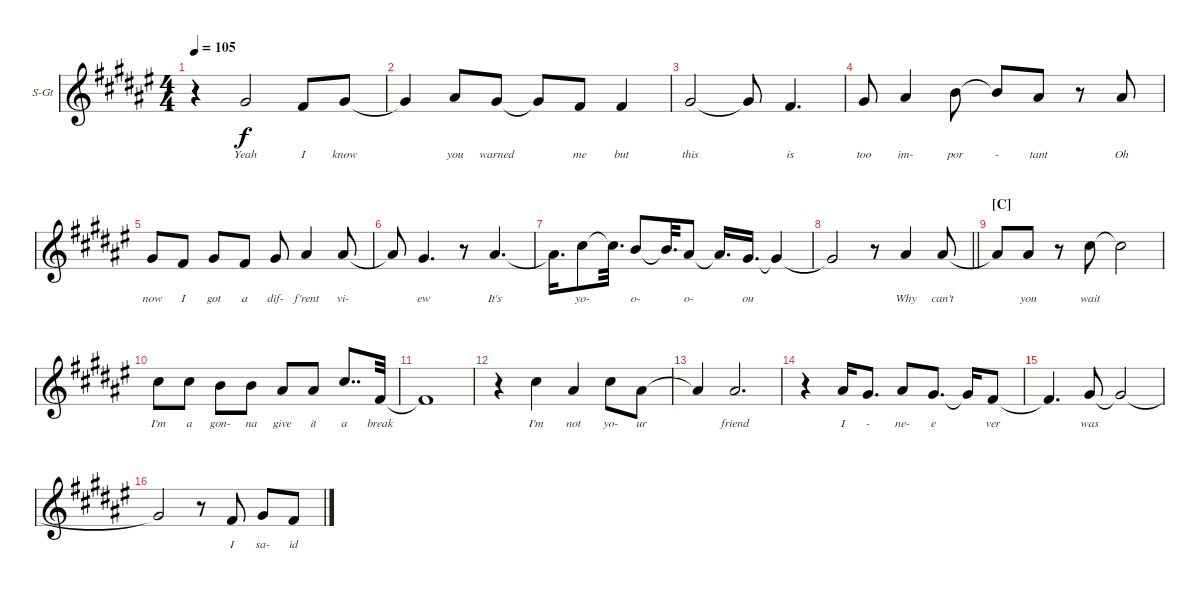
\bracketExtendMode groupsimilarinstruments
\firstSystemTrackNameOrientation horizontal
\otherSystemsTrackNameOrientation horizontal
\track ("Julian Casablancas" "S-Gt") {instrument lead2sawtooth}
\staff {score}
\tuning (E4 B3 G3 D3 A2 E2)
\displaytranspose 12
\ts (4 4)
\tempo 105
\clef g2
\ks f#
r.4{dy f} 1.3.2{lyrics (0 "Yeah") lyrics (1 "") lyrics (2 "") lyrics (3 "") lyrics (4 "")} 4.4.8{lyrics (0 "I") lyrics (1 "") lyrics (2 "") lyrics (3 "") lyrics (4 "")} 1.3.8{lyrics (0 "know") lyrics (1 "") lyrics (2 "") lyrics (3 "") lyrics (4 "")} |
1.3{t}.4{lyrics (0 "") lyrics (1 "") lyrics (2 "") lyrics (3 "") lyrics (4 "")} 3.3.8{lyrics (0 "you") lyrics (1 "") lyrics (2 "") lyrics (3 "") lyrics (4 "")} 1.3.8{lyrics (0 "warned") lyrics (1 "") lyrics (2 "") lyrics (3 "") lyrics (4 "")} 1.3{t}.8{lyrics (0 "") lyrics (1 "") lyrics (2 "") lyrics (3 "") lyrics (4 "")} 4.4.8{lyrics (0 "me") lyrics (1 "") lyrics (2 "") lyrics (3 "") lyrics (4 "")} 4.4.4{lyrics (0 "but") lyrics (1 "") lyrics (2 "") lyrics (3 "") lyrics (4 "")} |
1.3.2{lyrics (0 "this") lyrics (1 "") lyrics (2 "") lyrics (3 "") lyrics (4 "")} 1.3{t}.8{lyrics (0 "") lyrics (1 "") lyrics (2 "") lyrics (3 "") lyrics (4 "")} 4.4.4{d lyrics (0 "is") lyrics (1 "") lyrics (2 "") lyrics (3 "") lyrics (4 "")} |
1.3.8{lyrics (0 "too") lyrics (1 "") lyrics (2 "") lyrics (3 "") lyrics (4 "")} 3.3.4{lyrics (0 "im-") lyrics (1 "") lyrics (2 "") lyrics (3 "") lyrics (4 "")} 0.2.8{lyrics (0 "por") lyrics (1 "") lyrics (2 "") lyrics (3 "") lyrics (4 "")} 0.2{t}.8{lyrics (0 "-") lyrics (1 "") lyrics (2 "") lyrics (3 "") lyrics (4 "")} 3.3.8{lyrics (0 "tant") lyrics (1 "") lyrics (2 "") lyrics (3 "") lyrics (4 "")} r.8 8.4.8{lyrics (0 "Oh") lyrics (1 "") lyrics (2 "") lyrics (3 "") lyrics (4 "")} |
1.3.8{lyrics (0 "now") lyrics (1 "") lyrics (2 "") lyrics (3 "") lyrics (4 "")} 4.4.8{lyrics (0 "I") lyrics (1 "") lyrics (2 "") lyrics (3 "") lyrics (4 "")} 1.3.8{lyrics (0 "got") lyrics (1 "") lyrics (2 "") lyrics (3 "") lyrics (4 "")} 4.4.8{lyrics (0 "a") lyrics (1 "") lyrics (2 "") lyrics (3 "") lyrics (4 "")} 1.3.8{lyrics (0 "dif-") lyrics (1 "") lyrics (2 "") lyrics (3 "") lyrics (4 "")} 3.3.4{lyrics (0 "f'rent") lyrics (1 "") lyrics (2 "") lyrics (3 "") lyrics (4 "")} 3.3.8{lyrics (0 "vi-") lyrics (1 "") lyrics (2 "") lyrics (3 "") lyrics (4 "")} |
3.3{t}.8{lyrics (0 "") lyrics (1 "") lyrics (2 "") lyrics (3 "") lyrics (4 "")} 1.3.4{d lyrics (0 "ew") lyrics (1 "") lyrics (2 "") lyrics (3 "") lyrics (4 "")} r.8 3.3.4{d lyrics (0 "It's") lyrics (1 "") lyrics (2 "") lyrics (3 "") lyrics (4 "")} |
3.3{t}.16{d lyrics (0 "") lyrics (1 "") lyrics (2 "") lyrics (3 "") lyrics (4 "")} 2.2.8{lyrics (0 "yo-") lyrics (1 "") lyrics (2 "") lyrics (3 "") lyrics (4 "")} 2.2{t}.32{d lyrics (0 "") lyrics (1 "") lyrics (2 "") lyrics (3 "") lyrics (4 "")} 0.2.8{lyrics (0 "o-") lyrics (1 "") lyrics (2 "") lyrics (3 "") lyrics (4 "")} 0.2{t}.32{d lyrics (0 "") lyrics (1 "") lyrics (2 "") lyrics (3 "") lyrics (4 "")} 3.3.8{lyrics (0 "o-") lyrics (1 "") lyrics (2 "") lyrics (3 "") lyrics (4 "")} 3.3{t}.16{d lyrics (0 "") lyrics (1 "") lyrics (2 "") lyrics (3 "") lyrics (4 "")} 6.4.16{d lyrics (0 "ou") lyrics (1 "") lyrics (2 "") lyrics (3 "") lyrics (4 "")} 6.4{t}.4{lyrics (0 "") lyrics (1 "") lyrics (2 "") lyrics (3 "") lyrics (4 "")} |
\barLineRight lightlight
6.4{t}.2{lyrics (0 "") lyrics (1 "") lyrics (2 "") lyrics (3 "") lyrics (4 "")} r.8 3.3.4{lyrics (0 "Why") lyrics (1 "") lyrics (2 "") lyrics (3 "") lyrics (4 "")} 3.3.8{lyrics (0 "can't") lyrics (1 "") lyrics (2 "") lyrics (3 "") lyrics (4 "")} |
\section ("C" "")
3.3{t}.8{lyrics (0 "") lyrics (1 "") lyrics (2 "") lyrics (3 "") lyrics (4 "")} 8.4.8{lyrics (0 "you") lyrics (1 "") lyrics (2 "") lyrics (3 "") lyrics (4 "")} r.8 11.4.8{lyrics (0 "wait") lyrics (1 "") lyrics (2 "") lyrics (3 "") lyrics (4 "")} 11.4{t}.2{lyrics (0 "") lyrics (1 "") lyrics (2 "") lyrics (3 "") lyrics (4 "")} |
2.2.8{lyrics (0 "I'm") lyrics (1 "") lyrics (2 "") lyrics (3 "") lyrics (4 "")} 2.2.8{lyrics (0 "a") lyrics (1 "") lyrics (2 "") lyrics (3 "") lyrics (4 "")} 0.2.8{lyrics (0 "gon-") lyrics (1 "") lyrics (2 "") lyrics (3 "") lyrics (4 "")} 0.2.8{lyrics (0 "na") lyrics (1 "") lyrics (2 "") lyrics (3 "") lyrics (4 "")} 3.3.8{lyrics (0 "give") lyrics (1 "") lyrics (2 "") lyrics (3 "") lyrics (4 "")} 3.3.8{lyrics (0 "it") lyrics (1 "") lyrics (2 "") lyrics (3 "") lyrics (4 "")} 2.2.8{dd lyrics (0 "a") lyrics (1 "") lyrics (2 "") lyrics (3 "") lyrics (4 "")} 4.4.32{lyrics (0 "break") lyrics (1 "") lyrics (2 "") lyrics (3 "") lyrics (4 "")} |
4.4{t}.1{lyrics (0 "") lyrics (1 "") lyrics (2 "") lyrics (3 "") lyrics (4 "")} |
r.4 11.4.4{lyrics (0 "I'm") lyrics (1 "") lyrics (2 "") lyrics (3 "") lyrics (4 "")} 3.3.4{lyrics (0 "not") lyrics (1 "") lyrics (2 "") lyrics (3 "") lyrics (4 "")} 2.2.8{lyrics (0 "yo-") lyrics (1 "") lyrics (2 "") lyrics (3 "") lyrics (4 "")} 3.3.8{lyrics (0 "ur") lyrics (1 "") lyrics (2 "") lyrics (3 "") lyrics (4 "")} |
3.3{t}.4{lyrics (0 "") lyrics (1 "") lyrics (2 "") lyrics (3 "") lyrics (4 "")} 3.3.2{d lyrics (0 "friend") lyrics (1 "") lyrics (2 "") lyrics (3 "") lyrics (4 "")} |
r.4 3.3.16{lyrics (0 "I") lyrics (1 "") lyrics (2 "") lyrics (3 "") lyrics (4 "")} 6.4.8{d lyrics (0 "-") lyrics (1 "") lyrics (2 "") lyrics (3 "") lyrics (4 "")} 8.4.8{lyrics (0 "ne-") lyrics (1 "") lyrics (2 "") lyrics (3 "") lyrics (4 "")} 6.4.8{d lyrics (0 "e") lyrics (1 "") lyrics (2 "") lyrics (3 "") lyrics (4 "")} 6.4{t}.16{lyrics (0 "") lyrics (1 "") lyrics (2 "") lyrics (3 "") lyrics (4 "")} 4.4.8{lyrics (0 "ver") lyrics (1 "") lyrics (2 "") lyrics (3 "") lyrics (4 "")} |
4.4{t}.4{d lyrics (0 "") lyrics (1 "") lyrics (2 "") lyrics (3 "") lyrics (4 "")} 1.3.8{lyrics (0 "was") lyrics (1 "") lyrics (2 "") lyrics (3 "") lyrics (4 "")} 1.3{t}.2{lyrics (0 "") lyrics (1 "") lyrics (2 "") lyrics (3 "") lyrics (4 "")} |
1.3{t}.2{lyrics (0 "") lyrics (1 "") lyrics (2 "") lyrics (3 "") lyrics (4 "")} r.8 4.4.8{lyrics (0 "I") lyrics (1 "") lyrics (2 "") lyrics (3 "") lyrics (4 "")} 1.3.8{lyrics (0 "sa-") lyrics (1 "") lyrics (2 "") lyrics (3 "") lyrics (4 "")} 4.4.8{lyrics (0 "id") lyrics (1 "") lyrics (2 "") lyrics (3 "") lyrics (4 "")}
